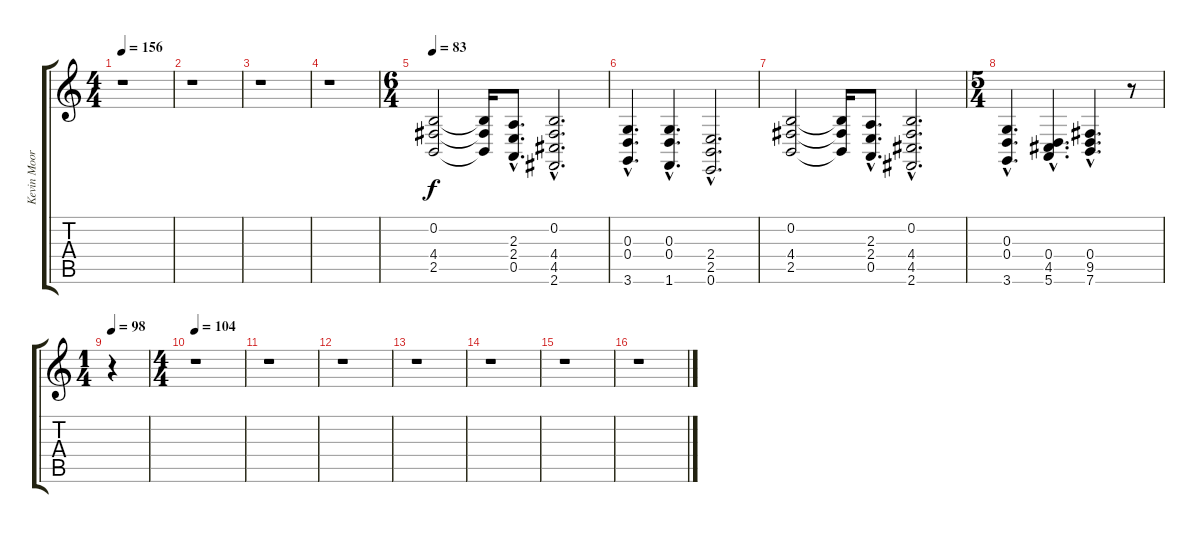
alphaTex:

\track ("Kevin Moore" "Kevin Moor") {instrument acousticgrandpiano}
\staff {score tabs}
\tuning (E4 B3 G3 D3 A2 E2) {hide}
\ts (4 4)
\tempo 156
\clef g2
\ks c
r.1{dy f} |
r.1 |
r.1 |
r.1 |
\ts (6 4)
\tempo 83
(0.2 4.4 2.5).2 (0.2{t} 4.4{t} 2.5{t}).16 (2.3{hac} 2.4{hac} 0.5{hac}).8{d} (0.2{hac} 4.4{hac} 4.5{hac} 2.6{hac}).2{d} |
(0.3 0.4 3.6{hac}).4{d} (0.3{hac} 0.4{hac} 1.6{hac}).4{d} (2.4{hac} 2.5{hac} 0.6{hac}).2{d} |
(0.2 4.4 2.5).2 (0.2{t} 4.4{t} 2.5{t}).16 (2.3{hac} 2.4{hac} 0.5{hac}).8{d} (0.2{hac} 4.4{hac} 4.5{hac} 2.6{hac}).2{d} |
\ts (5 4)
(0.3 0.4 3.6{hac}).4{d} (0.4{hac} 4.5{hac} 5.6{hac}).4{d} (0.4{hac} 9.5{hac} 7.6{hac}).4{d} r.8 |
\ts (1 4)
\tempo 98
r.4 |
\ts (4 4)
\tempo 104
r.1 |
r.1 |
r.1 |
r.1 |
r.1 |
r.1 |
r.1
